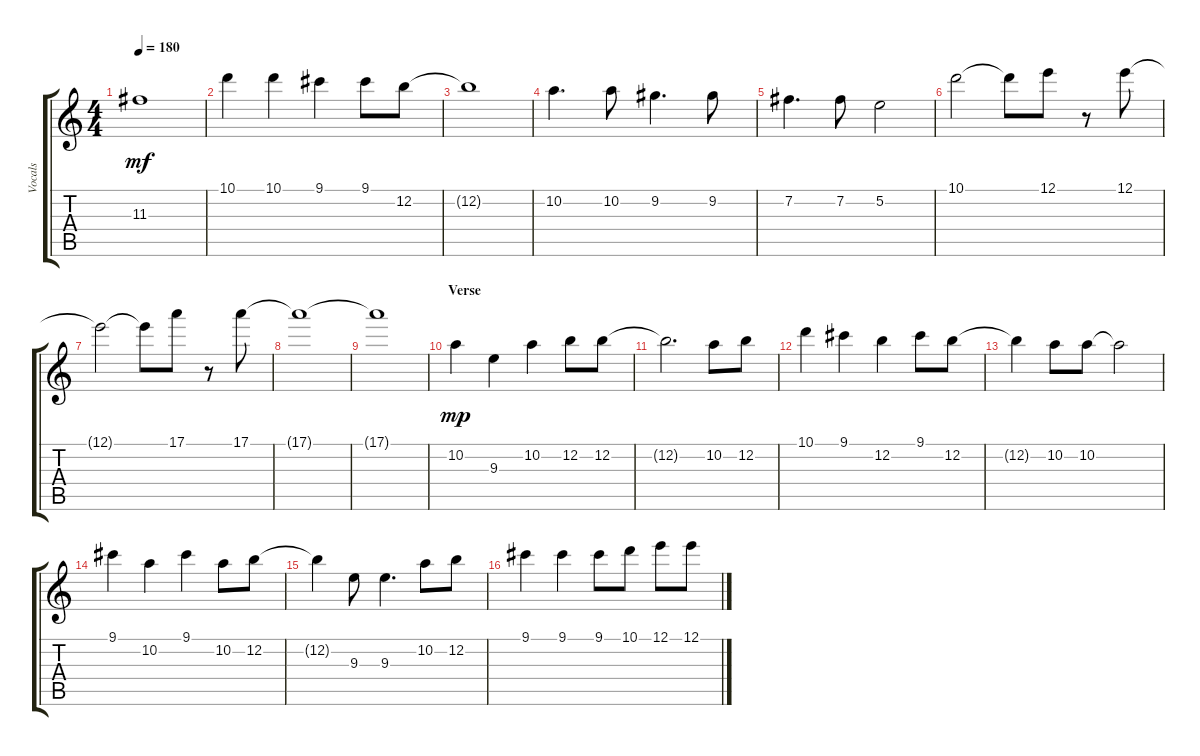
\track ("Vocals" "Vocals") {instrument acousticguitarsteel}
\staff {score tabs}
\tuning (E4 B3 G3 D3 A2 E2) {hide}
\ts (4 4)
\tempo 180
\clef g2
\ks c
11.3{t}.1{dy mf} |
10.1.4 10.1.4 9.1.4 9.1.8 12.2.8 |
12.2{t}.1 |
10.2.4{d} 10.2.8 9.2.4{d} 9.2.8 |
7.2.4{d} 7.2.8 5.2.2 |
10.1.2 10.1{t}.8 12.1.8 r.8 12.1.8 |
12.1{t}.2 12.1{t}.8 17.1.8 r.8 17.1.8 |
17.1{t}.1 |
17.1{t}.1 |
\section ("" "Verse")
10.2.4{dy mp} 9.3.4 10.2.4 12.2.8 12.2.8 |
12.2{t}.2{d} 10.2.8 12.2.8 |
10.1.4 9.1.4 12.2.4 9.1.8 12.2.8 |
12.2{t}.4 10.2.8 10.2.8 10.2{t}.2 |
9.1.4 10.2.4 9.1.4 10.2.8 12.2.8 |
12.2{t}.4 9.3.8 9.3.4{d} 10.2.8 12.2.8 |
9.1.4 9.1.4 9.1.8 10.1.8 12.1.8 12.1.8
